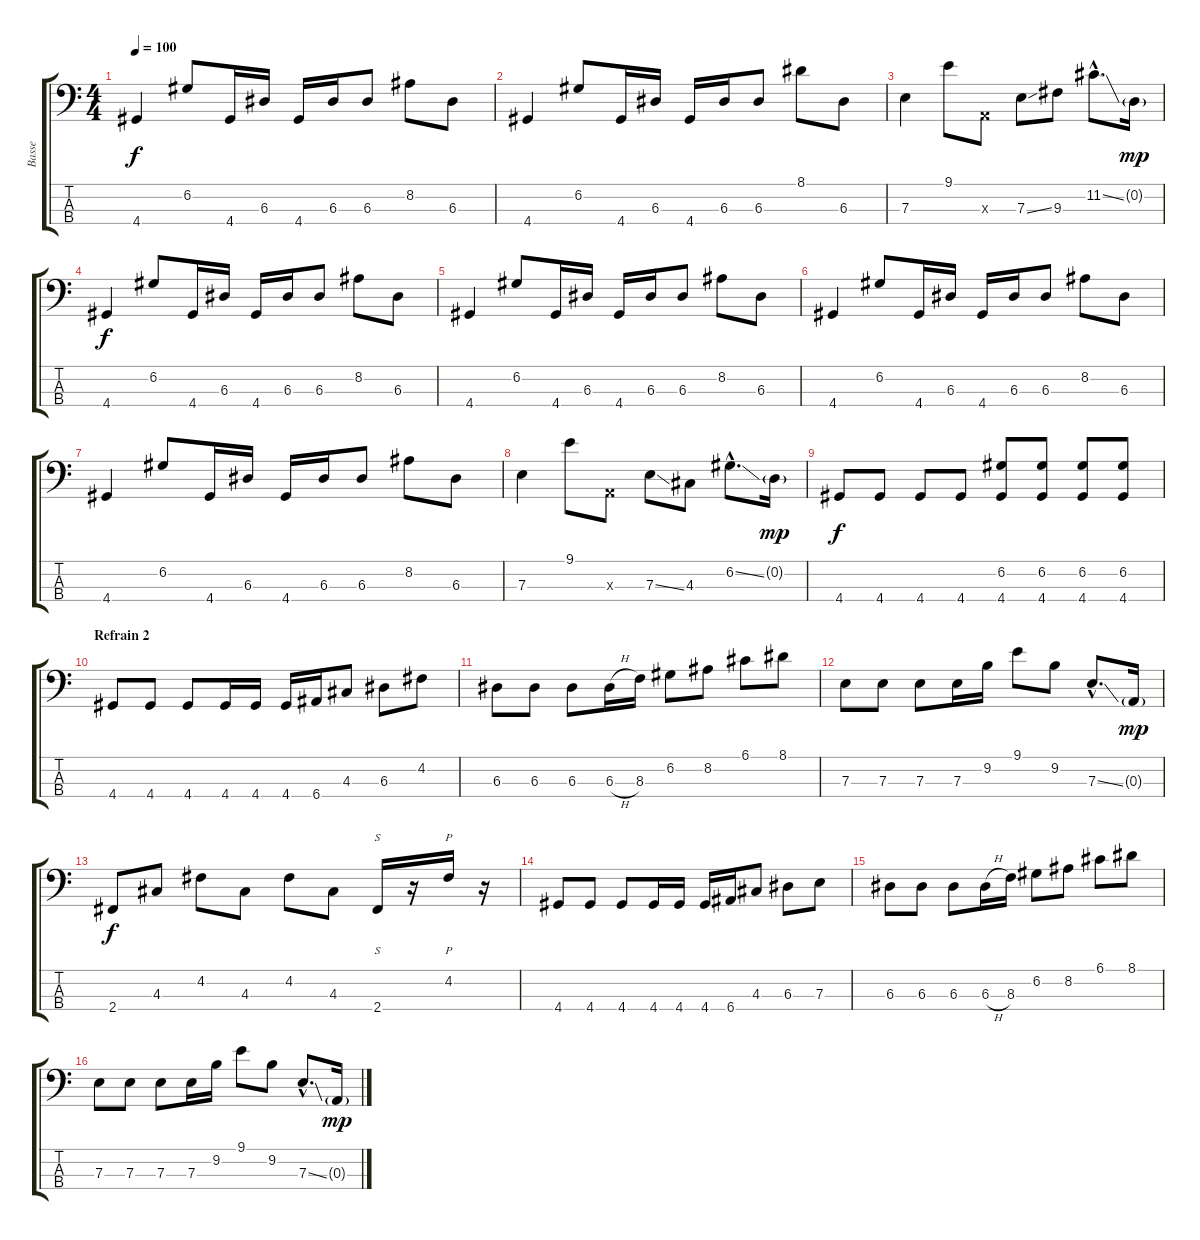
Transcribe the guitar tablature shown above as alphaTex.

\track ("Basse" "Basse") {instrument electricbassfinger}
\staff {score tabs}
\tuning (G2 D2 A1 E1) {hide}
\ts (4 4)
\tempo 100
\clef f4
\ks c
4.4.4{dy f} 6.2.8 4.4.16 6.3.16 4.4.16 6.3.16 6.3.8 8.2.8 6.3.8 |
4.4.4 6.2.8 4.4.16 6.3.16 4.4.16 6.3.16 6.3.8 8.1.8 6.3.8 |
7.3.4 9.1.8 0.3{x}.8 7.3{ss}.8 9.3.8 11.2{ss hac}.8{d} 0.2{g}.16{dy mp} |
4.4.4{dy f} 6.2.8 4.4.16 6.3.16 4.4.16 6.3.16 6.3.8 8.2.8 6.3.8 |
4.4.4 6.2.8 4.4.16 6.3.16 4.4.16 6.3.16 6.3.8 8.2.8 6.3.8 |
4.4.4 6.2.8 4.4.16 6.3.16 4.4.16 6.3.16 6.3.8 8.2.8 6.3.8 |
4.4.4 6.2.8 4.4.16 6.3.16 4.4.16 6.3.16 6.3.8 8.2.8 6.3.8 |
7.3.4 9.1.8 0.3{x}.8 7.3{ss}.8 4.3.8 6.2{ss hac}.8{d} 0.2{g}.16{dy mp} |
4.4.8{dy f} 4.4.8 4.4.8 4.4.8 (6.2 4.4).8 (6.2 4.4).8 (6.2 4.4).8 (6.2 4.4).8 |
\section ("" "Refrain 2")
4.4.8 4.4.8 4.4.8 4.4.16 4.4.16 4.4.16 6.4.16 4.3.8 6.3.8 4.2.8 |
6.3.8 6.3.8 6.3.8 6.3{h}.16 8.3.16 6.2.8 8.2.8 6.1.8 8.1.8 |
7.3.8 7.3.8 7.3.8 7.3.16 9.2.16 9.1.8 9.2.8 7.3{ss hac}.8{d} 0.3{g}.16{dy mp} |
2.4.8{dy f} 4.3.8 4.2.8 4.3.8 4.2.8 4.3.8 2.4.16{s} r.16 4.2.16{p} r.16 |
4.4.8 4.4.8 4.4.8 4.4.16 4.4.16 4.4.16 6.4.16 4.3.8 6.3.8 7.3.8 |
6.3.8 6.3.8 6.3.8 6.3{h}.16 8.3.16 6.2.8 8.2.8 6.1.8 8.1.8 |
7.3.8 7.3.8 7.3.8 7.3.16 9.2.16 9.1.8 9.2.8 7.3{ss hac}.8{d} 0.3{g}.16{dy mp}
